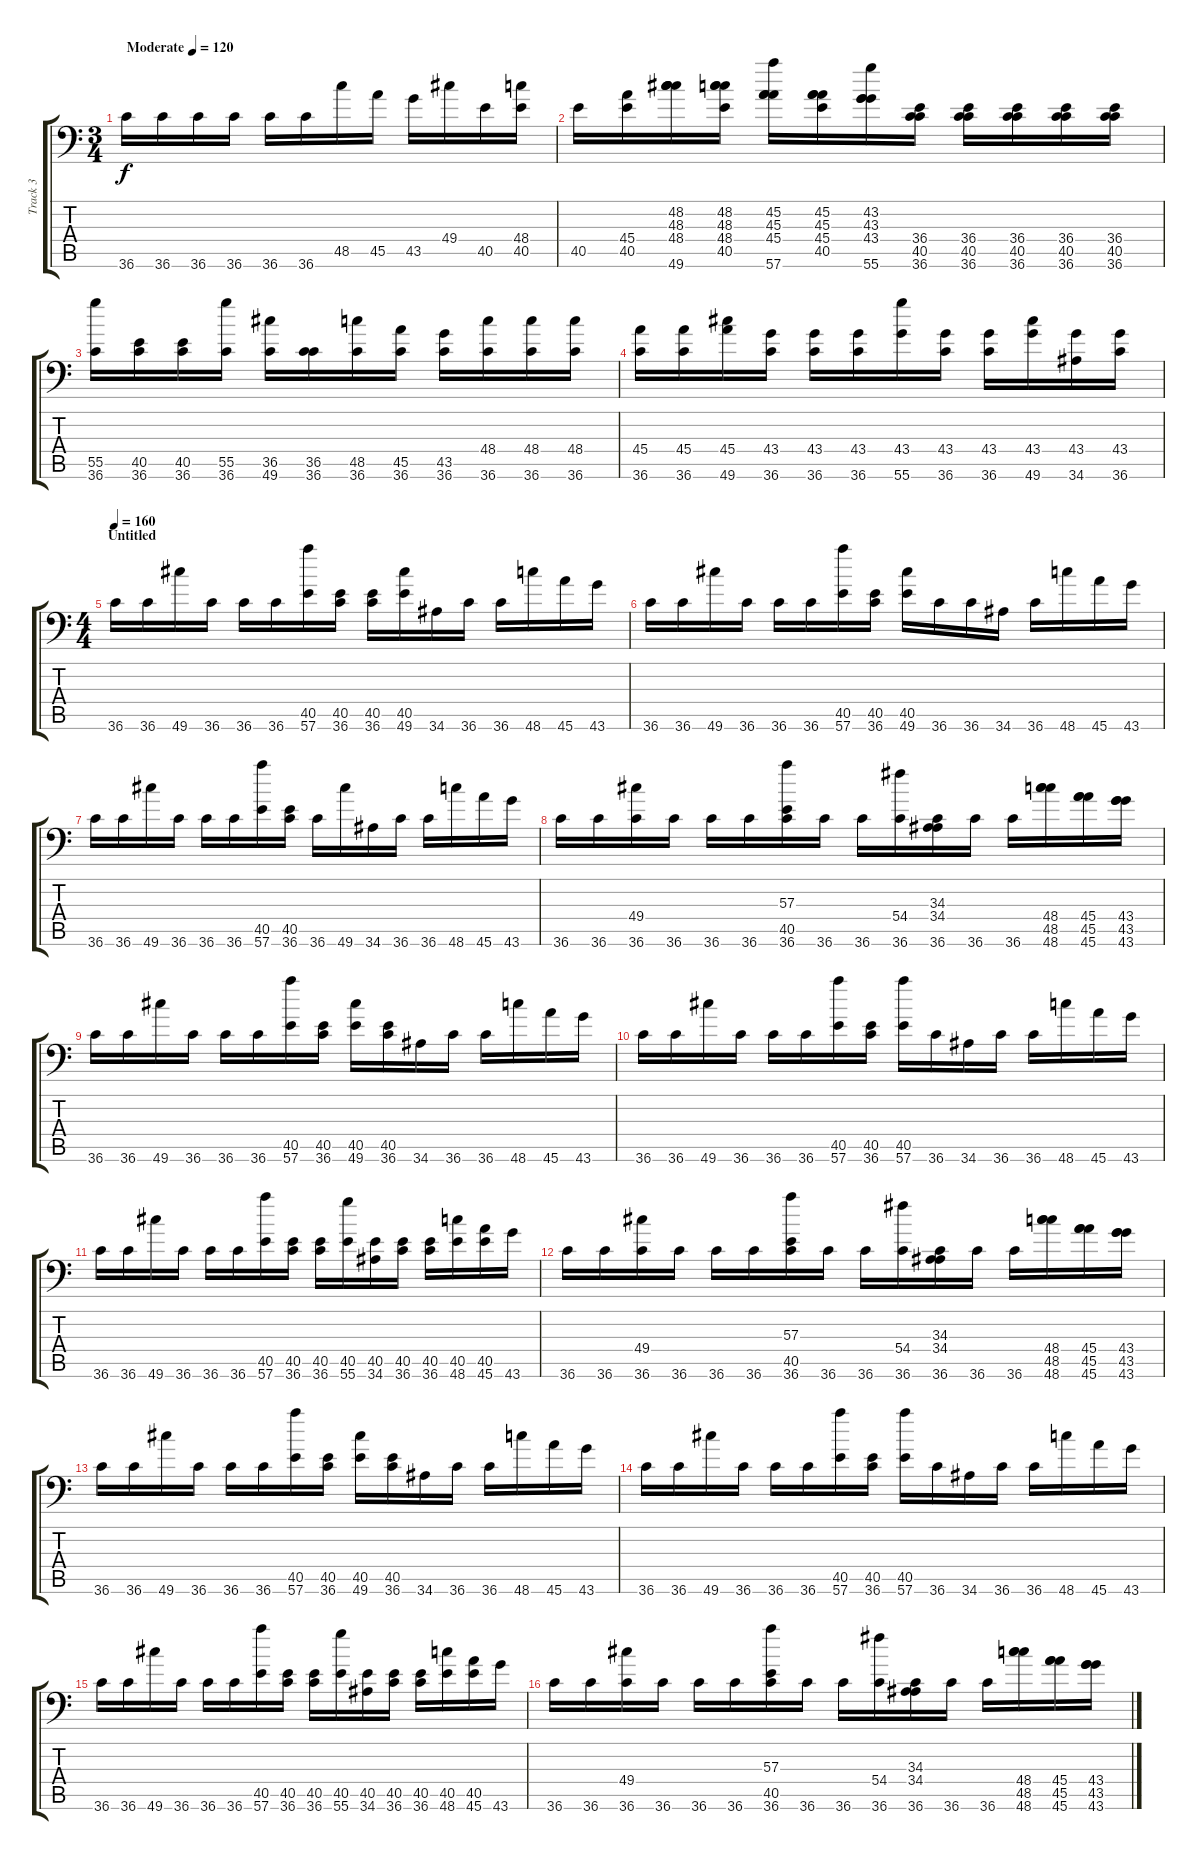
\track ("Track 3" "Track 3") {instrument acousticgrandpiano}
\staff {score tabs}
\tuning (C-1 C-1 C-1 C-1 C-1 C-1) {hide}
\ts (3 4)
\tempo (120 "Moderate")
\clef f4
\ks c
36.6.16{dy f instrument acousticgrandpiano} 36.6.16 36.6.16 36.6.16 36.6.16 36.6.16 48.5.16 45.5.16 43.5.16 49.4.16 40.5.16 (48.4 40.5).16 |
40.5.16 (45.4 40.5).16 (48.2 48.3 48.4 49.6).16 (48.2 48.3 48.4 40.5).16 (45.2 45.3 45.4 57.6).16 (45.2 45.3 45.4 40.5).16 (43.2 43.3 43.4 55.6).16 (36.4 40.5 36.6).16 (36.4 40.5 36.6).16 (36.4 40.5 36.6).16 (36.4 40.5 36.6).16 (36.4 40.5 36.6).16 |
(55.5 36.6).16 (40.5 36.6).16 (40.5 36.6).16 (55.5 36.6).16 (36.5 49.6).16 (36.5 36.6).16 (48.5 36.6).16 (45.5 36.6).16 (43.5 36.6).16 (48.4 36.6).16 (48.4 36.6).16 (48.4 36.6).16 |
(45.4 36.6).16 (45.4 36.6).16 (45.4 49.6).16 (43.4 36.6).16 (43.4 36.6).16 (43.4 36.6).16 (43.4 55.6).16 (43.4 36.6).16 (43.4 36.6).16 (43.4 49.6).16 (43.4 34.6).16 (43.4 36.6).16 |
\ts (4 4)
\section ("" "Untitled")
\tempo 160
36.6.16 36.6.16 49.6.16 36.6.16 36.6.16 36.6.16 (40.5 57.6).16 (40.5 36.6).16 (40.5 36.6).16 (40.5 49.6).16 34.6.16 36.6.16 36.6.16 48.6.16 45.6.16 43.6.16 |
36.6.16 36.6.16 49.6.16 36.6.16 36.6.16 36.6.16 (40.5 57.6).16 (40.5 36.6).16 (40.5 49.6).16 36.6.16 36.6.16 34.6.16 36.6.16 48.6.16 45.6.16 43.6.16 |
36.6.16 36.6.16 49.6.16 36.6.16 36.6.16 36.6.16 (40.5 57.6).16 (40.5 36.6).16 36.6.16 49.6.16 34.6.16 36.6.16 36.6.16 48.6.16 45.6.16 43.6.16 |
36.6.16 36.6.16 (49.4 36.6).16 36.6.16 36.6.16 36.6.16 (57.3 40.5 36.6).16 36.6.16 36.6.16 (54.4 36.6).16 (34.3 34.4 36.6).16 36.6.16 36.6.16 (48.4 48.5 48.6).16 (45.4 45.5 45.6).16 (43.4 43.5 43.6).16 |
36.6.16 36.6.16 49.6.16 36.6.16 36.6.16 36.6.16 (40.5 57.6).16 (40.5 36.6).16 (40.5 49.6).16 (40.5 36.6).16 34.6.16 36.6.16 36.6.16 48.6.16 45.6.16 43.6.16 |
36.6.16 36.6.16 49.6.16 36.6.16 36.6.16 36.6.16 (40.5 57.6).16 (40.5 36.6).16 (40.5 57.6).16 36.6.16 34.6.16 36.6.16 36.6.16 48.6.16 45.6.16 43.6.16 |
36.6.16 36.6.16 49.6.16 36.6.16 36.6.16 36.6.16 (40.5 57.6).16 (40.5 36.6).16 (40.5 36.6).16 (40.5 55.6).16 (40.5 34.6).16 (40.5 36.6).16 (40.5 36.6).16 (40.5 48.6).16 (40.5 45.6).16 43.6.16 |
36.6.16 36.6.16 (49.4 36.6).16 36.6.16 36.6.16 36.6.16 (57.3 40.5 36.6).16 36.6.16 36.6.16 (54.4 36.6).16 (34.3 34.4 36.6).16 36.6.16 36.6.16 (48.4 48.5 48.6).16 (45.4 45.5 45.6).16 (43.4 43.5 43.6).16 |
36.6.16 36.6.16 49.6.16 36.6.16 36.6.16 36.6.16 (40.5 57.6).16 (40.5 36.6).16 (40.5 49.6).16 (40.5 36.6).16 34.6.16 36.6.16 36.6.16 48.6.16 45.6.16 43.6.16 |
36.6.16 36.6.16 49.6.16 36.6.16 36.6.16 36.6.16 (40.5 57.6).16 (40.5 36.6).16 (40.5 57.6).16 36.6.16 34.6.16 36.6.16 36.6.16 48.6.16 45.6.16 43.6.16 |
36.6.16 36.6.16 49.6.16 36.6.16 36.6.16 36.6.16 (40.5 57.6).16 (40.5 36.6).16 (40.5 36.6).16 (40.5 55.6).16 (40.5 34.6).16 (40.5 36.6).16 (40.5 36.6).16 (40.5 48.6).16 (40.5 45.6).16 43.6.16 |
36.6.16 36.6.16 (49.4 36.6).16 36.6.16 36.6.16 36.6.16 (57.3 40.5 36.6).16 36.6.16 36.6.16 (54.4 36.6).16 (34.3 34.4 36.6).16 36.6.16 36.6.16 (48.4 48.5 48.6).16 (45.4 45.5 45.6).16 (43.4 43.5 43.6).16
